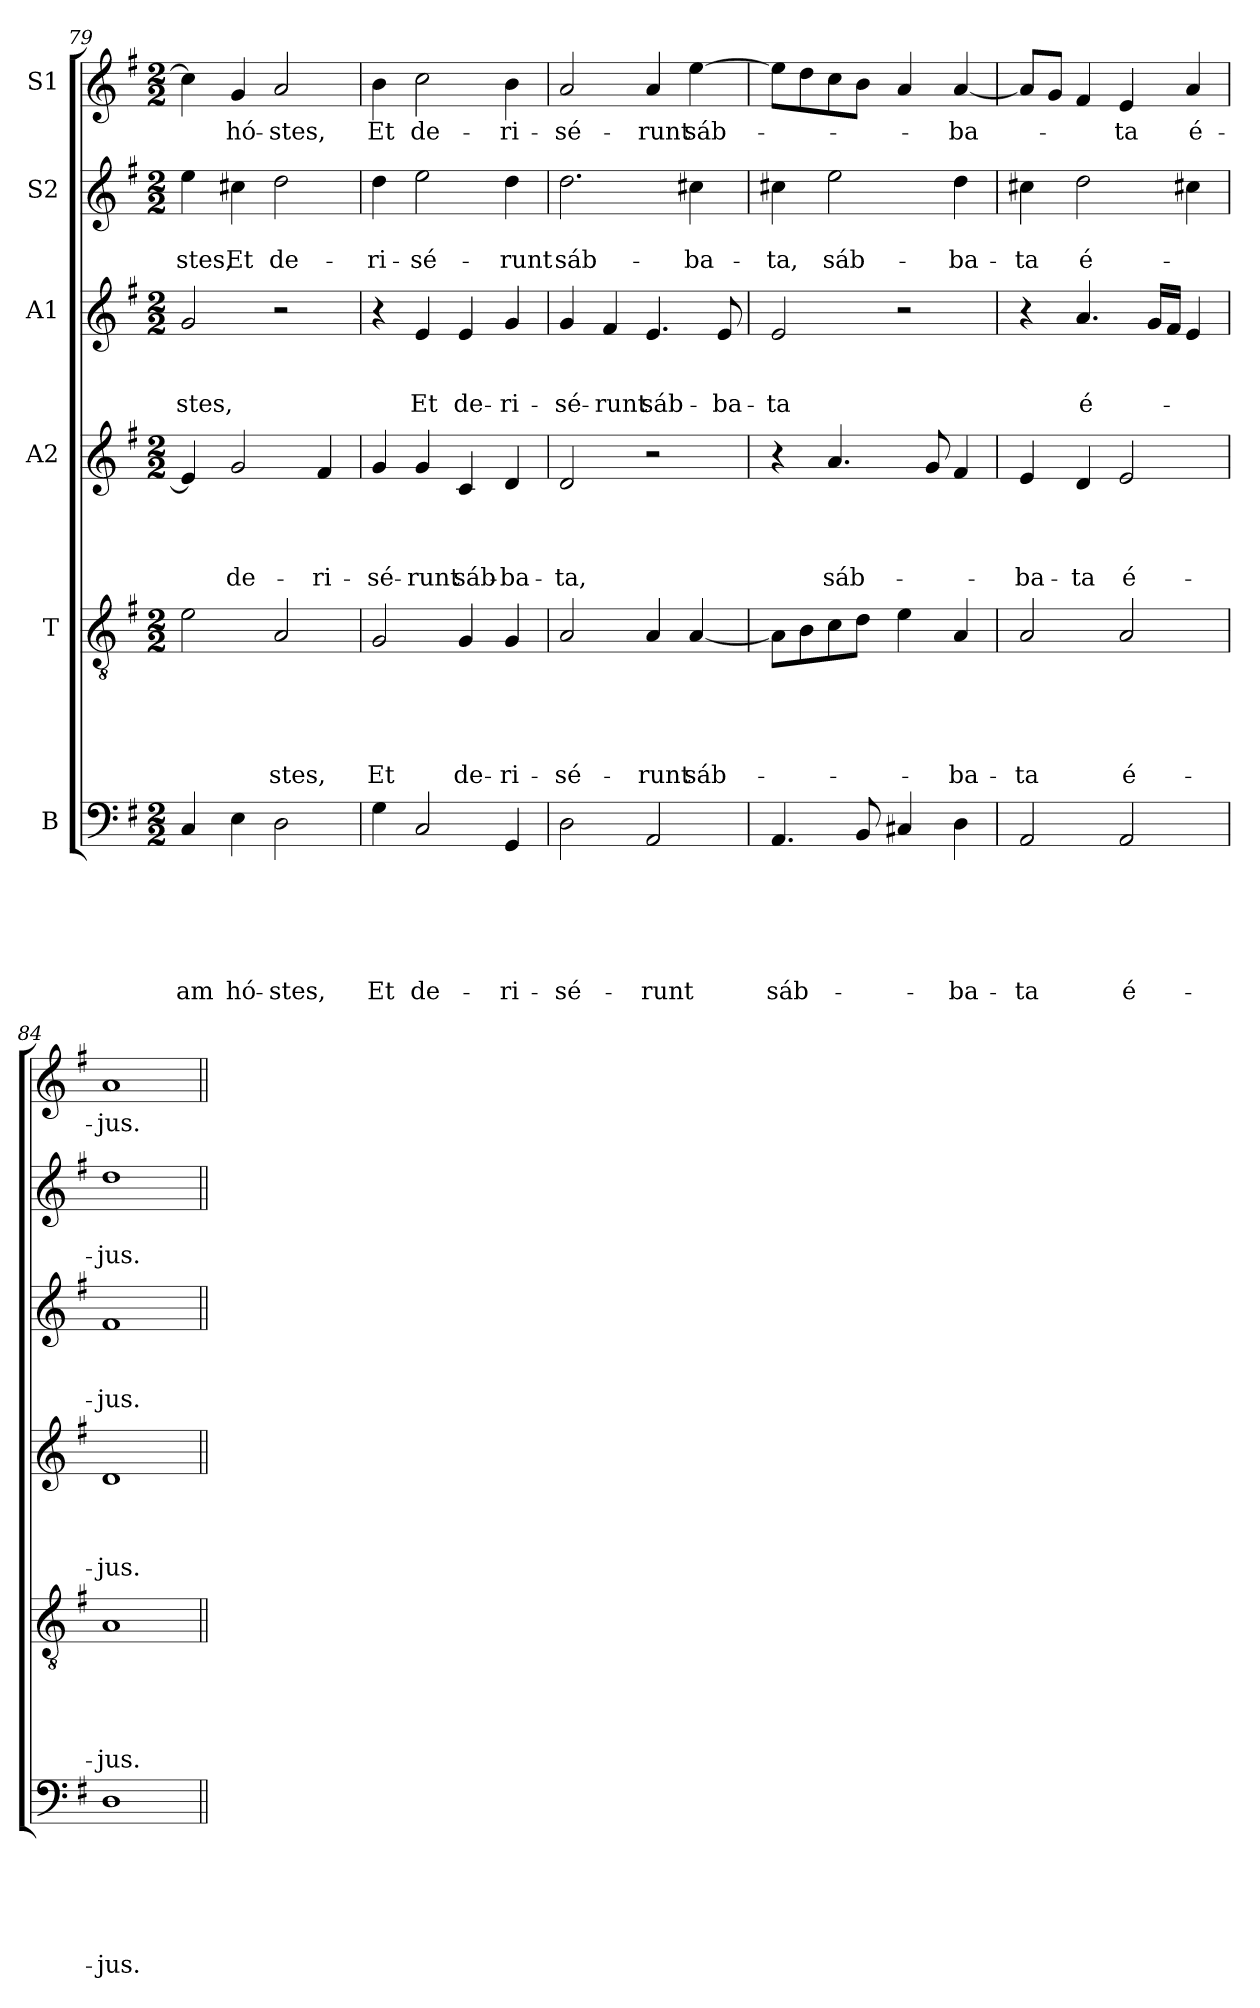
**kern	**text	**text	**text	**text	**text	**text	**kern	**text	**text	**text	**text	**text	**kern	**text	**text	**text	**text	**kern	**text	**text	**text	**kern	**text	**text	**kern	**text
*part6	*part6	*part6	*part6	*part6	*part6	*part6	*part5	*part5	*part5	*part5	*part5	*part5	*part4	*part4	*part4	*part4	*part4	*part3	*part3	*part3	*part3	*part2	*part2	*part2	*part1	*part1
*staff6	*staff6	*staff6	*staff6	*staff6	*staff6	*staff6	*staff5	*staff5	*staff5	*staff5	*staff5	*staff5	*staff4	*staff4	*staff4	*staff4	*staff4	*staff3	*staff3	*staff3	*staff3	*staff2	*staff2	*staff2	*staff1	*staff1
*I"B	*	*	*	*	*	*	*I"T	*	*	*	*	*	*I"A2	*	*	*	*	*I"A1	*	*	*	*I"S2	*	*	*I"S1	*
!!LO:PB:g=z
*clefF4	*	*	*	*	*	*	*clefGv2	*	*	*	*	*	*clefG2	*	*	*	*	*clefG2	*	*	*	*clefG2	*	*	*clefG2	*
*k[f#]	*	*	*	*	*	*	*k[f#]	*	*	*	*	*	*k[f#]	*	*	*	*	*k[f#]	*	*	*	*k[f#]	*	*	*k[f#]	*
*G:	*	*	*	*	*	*	*G:	*	*	*	*	*	*G:	*	*	*	*	*G:	*	*	*	*G:	*	*	*G:	*
*M2/2	*	*	*	*	*	*	*M2/2	*	*	*	*	*	*M2/2	*	*	*	*	*M2/2	*	*	*	*M2/2	*	*	*M2/2	*
=79	=79	=79	=79	=79	=79	=79	=79	=79	=79	=79	=79	=79	=79	=79	=79	=79	=79	=79	=79	=79	=79	=79	=79	=79	=79	=79
!	!	!	!	!	!	!LO:LY:b	!	!	!	!	!	!	!	!	!	!	!	!	!	!	!LO:LY:b	!	!	!LO:LY:b	!	!
4C/	.	.	.	.	.	-am	2e\	.	.	.	.	.	4e/]	.	.	.	.	2g/	.	.	-stes,	4ee\	.	-stes,	4cc\]	.
!	!	!	!	!	!	!LO:LY:b	!	!	!	!	!	!	!	!	!	!	!LO:LY:b	!	!	!	!	!	!	!LO:LY:b	!	!LO:LY:b
4E\	.	.	.	.	.	hó-	.	.	.	.	.	.	2g/	.	.	.	de-	.	.	.	.	4cc#X\	.	Et	4g/	hó-
!	!	!	!	!	!	!LO:LY:b	!	!	!	!	!	!LO:LY:b	!	!	!	!	!	!	!	!	!	!	!	!LO:LY:b	!	!LO:LY:b
2D\	.	.	.	.	.	-stes,	2A/	.	.	.	.	-stes,	.	.	.	.	.	2r	.	.	.	2dd\	.	de-	2a/	-stes,
!	!	!	!	!	!	!	!	!	!	!	!	!	!	!	!	!	!LO:LY:b	!	!	!	!	!	!	!	!	!
.	.	.	.	.	.	.	.	.	.	.	.	.	4f#/	.	.	.	-ri-	.	.	.	.	.	.	.	.	.
=80	=80	=80	=80	=80	=80	=80	=80	=80	=80	=80	=80	=80	=80	=80	=80	=80	=80	=80	=80	=80	=80	=80	=80	=80	=80	=80
!	!	!	!	!	!	!LO:LY:b	!	!	!	!	!	!LO:LY:b	!	!	!	!	!LO:LY:b	!	!	!	!	!	!	!LO:LY:b	!	!LO:LY:b
4G\	.	.	.	.	.	Et	2G/	.	.	.	.	Et	4g/	.	.	.	-sé-	4r	.	.	.	4dd\	.	-ri-	4b\	Et
!	!	!	!	!	!	!LO:LY:b	!	!	!	!	!	!	!	!	!	!	!LO:LY:b	!	!	!	!LO:LY:b	!	!	!LO:LY:b	!	!LO:LY:b
2C/	.	.	.	.	.	de-	.	.	.	.	.	.	4g/	.	.	.	-runt	4e/	.	.	Et	2ee\	.	-sé-	2cc\	de-
!	!	!	!	!	!	!	!	!	!	!	!	!LO:LY:b	!	!	!	!	!LO:LY:b	!	!	!	!LO:LY:b	!	!	!	!	!
.	.	.	.	.	.	.	4G/	.	.	.	.	de-	4c/	.	.	.	sáb-	4e/	.	.	de-	.	.	.	.	.
!	!	!	!	!	!	!LO:LY:b	!	!	!	!	!	!LO:LY:b	!	!	!	!	!LO:LY:b	!	!	!	!LO:LY:b	!	!	!LO:LY:b	!	!LO:LY:b
4GG/	.	.	.	.	.	-ri-	4G/	.	.	.	.	-ri-	4d/	.	.	.	-ba-	4g/	.	.	-ri-	4dd\	.	-runt	4b\	-ri-
=81	=81	=81	=81	=81	=81	=81	=81	=81	=81	=81	=81	=81	=81	=81	=81	=81	=81	=81	=81	=81	=81	=81	=81	=81	=81	=81
!	!	!	!	!	!	!LO:LY:b	!	!	!	!	!	!LO:LY:b	!	!	!	!	!LO:LY:b	!	!	!	!LO:LY:b	!	!	!LO:LY:b	!	!LO:LY:b
2D\	.	.	.	.	.	-sé-	2A/	.	.	.	.	-sé-	2d/	.	.	.	-ta,	4g/	.	.	-sé-	2.dd\	.	sáb-	2a/	-sé-
!	!	!	!	!	!	!	!	!	!	!	!	!	!	!	!	!	!	!	!	!	!LO:LY:b	!	!	!	!	!
.	.	.	.	.	.	.	.	.	.	.	.	.	.	.	.	.	.	4f#/	.	.	-runt	.	.	.	.	.
!	!	!	!	!	!	!LO:LY:b	!	!	!	!	!	!LO:LY:b	!	!	!	!	!	!	!	!	!LO:LY:b	!	!	!	!	!LO:LY:b
2AA/	.	.	.	.	.	-runt	4A/	.	.	.	.	-runt	2r	.	.	.	.	4.e/	.	.	sáb-	.	.	.	4a/	-runt
!	!	!	!	!	!	!	!	!	!	!	!	!LO:LY:b	!	!	!	!	!	!	!	!	!	!	!	!LO:LY:b	!	!LO:LY:b
.	.	.	.	.	.	.	[4A/	.	.	.	.	sáb-	.	.	.	.	.	.	.	.	.	4cc#X\	.	-ba-	[4ee\	sáb-
!	!	!	!	!	!	!	!	!	!	!	!	!	!	!	!	!	!	!	!	!	!LO:LY:b	!	!	!	!	!
.	.	.	.	.	.	.	.	.	.	.	.	.	.	.	.	.	.	8e/	.	.	-ba-	.	.	.	.	.
=82	=82	=82	=82	=82	=82	=82	=82	=82	=82	=82	=82	=82	=82	=82	=82	=82	=82	=82	=82	=82	=82	=82	=82	=82	=82	=82
!	!	!	!	!	!	!LO:LY:b	!	!	!	!	!	!	!	!	!	!	!	!	!	!	!LO:LY:b	!	!	!LO:LY:b	!	!
4.AA/	.	.	.	.	.	sáb-	8A\L]	.	.	.	.	.	4r	.	.	.	.	2e/	.	.	-ta	4cc#X\	.	-ta,	8ee\L]	.
.	.	.	.	.	.	.	8B\	.	.	.	.	.	.	.	.	.	.	.	.	.	.	.	.	.	8dd\	.
!	!	!	!	!	!	!	!	!	!	!	!	!	!	!	!	!	!LO:LY:b	!	!	!	!	!	!	!LO:LY:b	!	!
.	.	.	.	.	.	.	8c\	.	.	.	.	.	4.a/	.	.	.	sáb-	.	.	.	.	2ee\	.	sáb-	8cc\	.
8BB/	.	.	.	.	.	.	8d\J	.	.	.	.	.	.	.	.	.	.	.	.	.	.	.	.	.	8b\J	.
4C#X/	.	.	.	.	.	.	4e\	.	.	.	.	.	.	.	.	.	.	2r	.	.	.	.	.	.	4a/	.
.	.	.	.	.	.	.	.	.	.	.	.	.	8g/	.	.	.	.	.	.	.	.	.	.	.	.	.
!	!	!	!	!	!	!LO:LY:b	!	!	!	!	!	!LO:LY:b	!	!	!	!	!	!	!	!	!	!	!	!LO:LY:b	!	!LO:LY:b
4D\	.	.	.	.	.	-ba-	4A/	.	.	.	.	-ba-	4f#/	.	.	.	.	.	.	.	.	4dd\	.	-ba-	[4a/	-ba-
=83	=83	=83	=83	=83	=83	=83	=83	=83	=83	=83	=83	=83	=83	=83	=83	=83	=83	=83	=83	=83	=83	=83	=83	=83	=83	=83
!	!	!	!	!	!	!LO:LY:b	!	!	!	!	!	!LO:LY:b	!	!	!	!	!LO:LY:b	!	!	!	!	!	!	!LO:LY:b	!	!
2AA/	.	.	.	.	.	-ta	2A/	.	.	.	.	-ta	4e/	.	.	.	-ba-	4r	.	.	.	4cc#X\	.	-ta	8a/L]	.
.	.	.	.	.	.	.	.	.	.	.	.	.	.	.	.	.	.	.	.	.	.	.	.	.	8g/J	.
!	!	!	!	!	!	!	!	!	!	!	!	!	!	!	!	!	!LO:LY:b	!	!	!	!LO:LY:b	!	!	!LO:LY:b	!	!
.	.	.	.	.	.	.	.	.	.	.	.	.	4d/	.	.	.	-ta	4.a/	.	.	é-	2dd\	.	é-	4f#/	.
!	!	!	!	!	!	!LO:LY:b	!	!	!	!	!	!LO:LY:b	!	!	!	!	!LO:LY:b	!	!	!	!	!	!	!	!	!LO:LY:b
2AA/	.	.	.	.	.	é-	2A/	.	.	.	.	é-	2e/	.	.	.	é-	.	.	.	.	.	.	.	4e/	-ta
.	.	.	.	.	.	.	.	.	.	.	.	.	.	.	.	.	.	16g/LL	.	.	.	.	.	.	.	.
.	.	.	.	.	.	.	.	.	.	.	.	.	.	.	.	.	.	16f#/JJ	.	.	.	.	.	.	.	.
!	!	!	!	!	!	!	!	!	!	!	!	!	!	!	!	!	!	!	!	!	!	!	!	!	!	!LO:LY:b
.	.	.	.	.	.	.	.	.	.	.	.	.	.	.	.	.	.	4e/	.	.	.	4cc#X\	.	.	4a/	é-
!!LO:PB:g=z
=84	=84	=84	=84	=84	=84	=84	=84	=84	=84	=84	=84	=84	=84	=84	=84	=84	=84	=84	=84	=84	=84	=84	=84	=84	=84	=84
!	!	!	!	!	!	!LO:LY:b	!	!	!	!	!	!LO:LY:b	!	!	!	!	!LO:LY:b	!	!	!	!LO:LY:b	!	!	!LO:LY:b	!	!LO:LY:b
1D	.	.	.	.	.	-jus.	1A	.	.	.	.	-jus.	1d	.	.	.	-jus.	1f#	.	.	-jus.	1dd	.	-jus.	1a	-jus.
=||	=||	=||	=||	=||	=||	=||	=||	=||	=||	=||	=||	=||	=||	=||	=||	=||	=||	=||	=||	=||	=||	=||	=||	=||	=||	=||
*-	*-	*-	*-	*-	*-	*-	*-	*-	*-	*-	*-	*-	*-	*-	*-	*-	*-	*-	*-	*-	*-	*-	*-	*-	*-	*-
